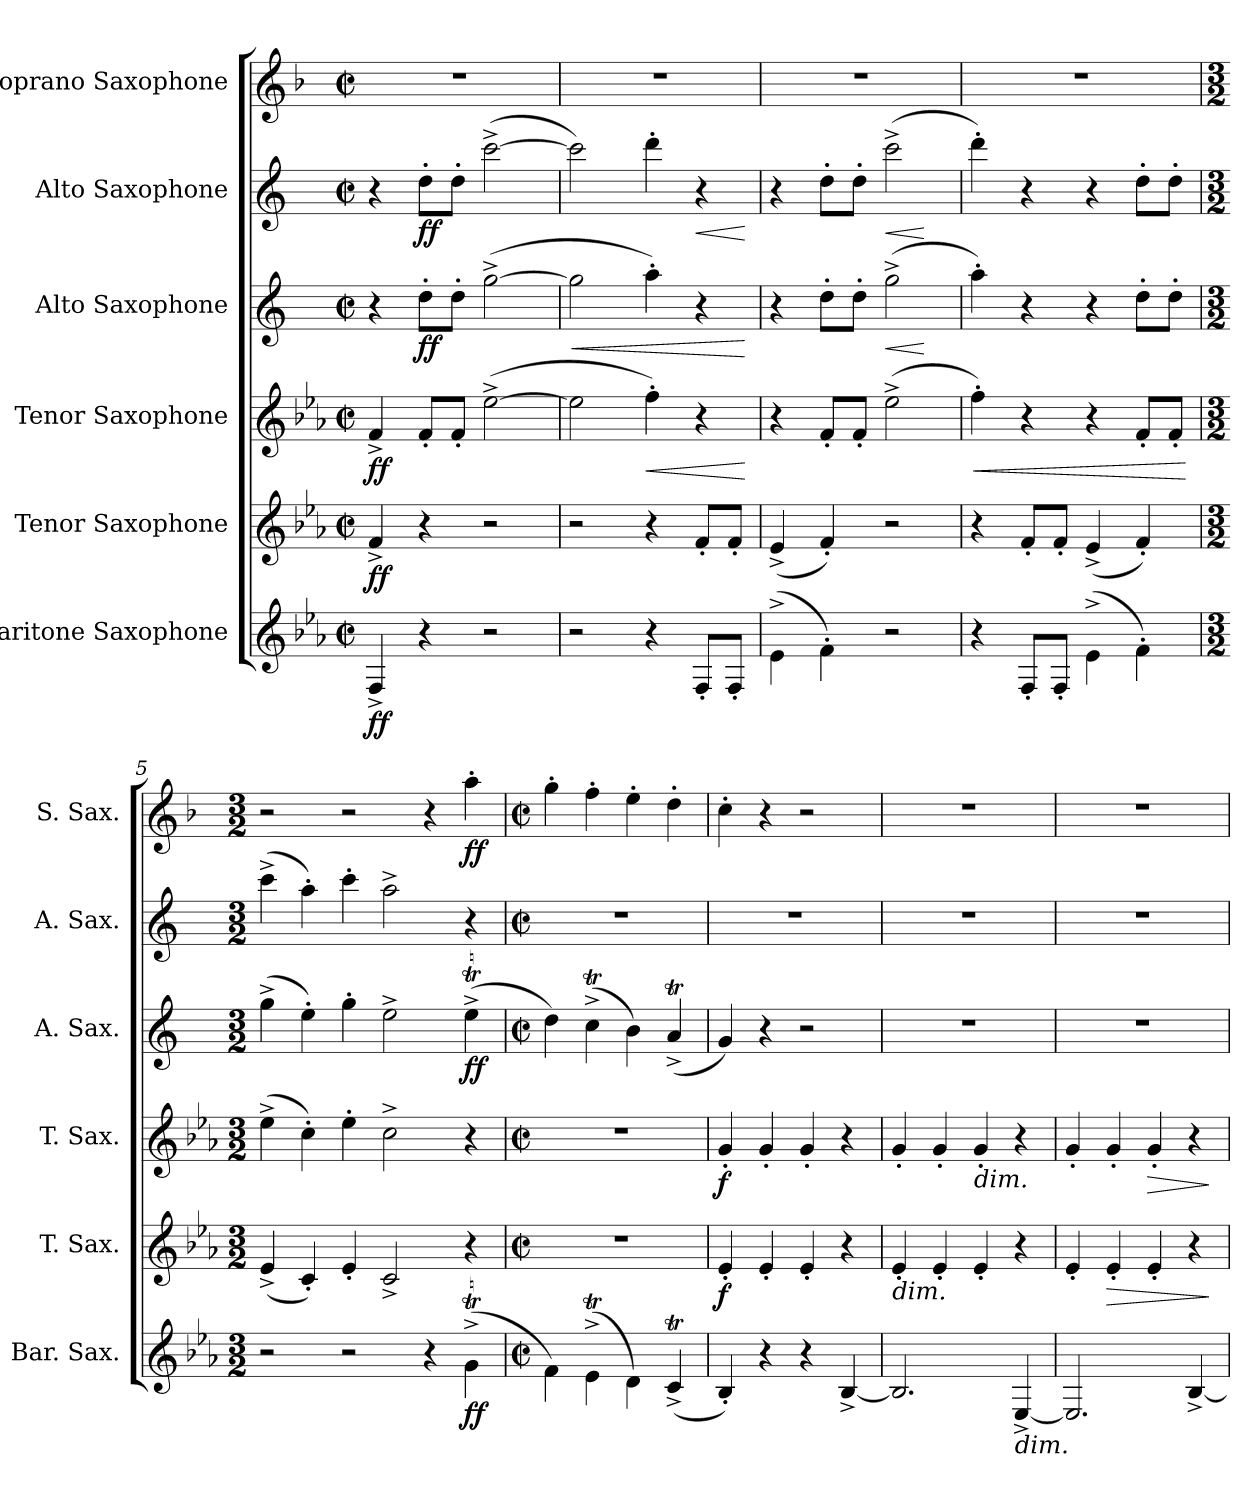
**kern	**dynam	**kern	**dynam	**kern	**dynam	**kern	**dynam	**kern	**dynam	**kern	**dynam
*part6	*part6	*part5	*part5	*part4	*part4	*part3	*part3	*part2	*part2	*part1	*part1
*staff6	*staff6	*staff5	*staff5	*staff4	*staff4	*staff3	*staff3	*staff2	*staff2	*staff1	*staff1
*I"Baritone Saxophone	*	*I"Tenor Saxophone	*	*I"Tenor Saxophone	*	*I"Alto Saxophone	*	*I"Alto Saxophone	*	*I"Soprano Saxophone	*
*I'Bar. Sax.	*	*I'T. Sax.	*	*I'T. Sax.	*	*I'A. Sax.	*	*I'A. Sax.	*	*I'S. Sax.	*
*clefG2	*	*clefG2	*	*clefG2	*	*clefG2	*	*clefG2	*	*clefG2	*
*ITrd12c21	*	*ITrd8c14	*	*ITrd8c14	*	*ITrd5c9	*	*ITrd5c9	*	*ITrd1c2	*
*k[b-e-a-]	*	*k[b-e-a-]	*	*k[b-e-a-]	*	*k[b-e-a-]	*	*k[b-e-a-]	*	*k[b-e-a-]	*
*M2/2	*	*M2/2	*	*M2/2	*	*M2/2	*	*M2/2	*	*M2/2	*
*met(c|)	*	*met(c|)	*	*met(c|)	*	*met(c|)	*	*met(c|)	*	*met(c|)	*
*MM304	*	*MM304	*	*MM304	*	*MM304	*	*MM304	*	*MM304	*
=1	=1	=1	=1	=1	=1	=1	=1	=1	=1	=1	=1
!	!LO:DY:b	!	!LO:DY:b	!	!LO:DY:b	!	!	!	!	!	!
4FF^/	ff	4F^/	ff	4F^/	ff	4r	.	4r	.	1r	.
!	!	!	!	!	!	!	!LO:DY:b	!	!LO:DY:b	!	!
4r	.	4r	.	8F'/L	.	8f'\L	ff	8f'\L	ff	.	.
.	.	.	.	8F'/J	.	8f'\J	.	8f'\J	.	.	.
2r	.	2r	.	(>[2e-^\	.	(>[2b-^\	.	(<[2ee-^\	.	.	.
=2	=2	=2	=2	=2	=2	=2	=2	=2	=2	=2	=2
!	!	!	!	!	!	!	!LO:HP:b	!	!	!	!
2r	.	2r	.	2e-\]	.	2b-\]	<	2ee-\])	.	1r	.
!	!	!	!	!	!LO:HP:b	!	!	!	!	!	!
4r	.	4r	.	4f'\)	<	4cc'\)	.	4ff'\	.	.	.
!	!	!	!	!	!	!	!	!	!LO:HP:b	!	!
8FF'/L	.	8F'/L	.	4r	.	4r	.	4r	<	.	.
8FF'/J	.	8F'/J	.	.	.	.	.	.	.	.	.
.	.	.	.	.	[	.	[	.	[	.	.
=3	=3	=3	=3	=3	=3	=3	=3	=3	=3	=3	=3
(>4E-^\	.	(<4E-^/	.	4r	.	4r	.	4r	.	1r	.
4F'\)	.	4F'/)	.	8F'/L	.	8f'\L	.	8f'\L	.	.	.
.	.	.	.	8F'/J	.	8f'\J	.	8f'\J	.	.	.
!	!	!	!	!	!	!	!LO:HP:b	!	!LO:HP:b	!	!
2r	.	2r	.	(>2e-^\	.	(>2b-^\	<	(>2ee-^\	<	.	.
.	.	.	.	.	.	.	[	.	[	.	.
=4	=4	=4	=4	=4	=4	=4	=4	=4	=4	=4	=4
!	!	!	!	!	!LO:HP:b	!	!	!	!	!	!
4r	.	4r	.	4f'\)	<	4cc'\)	.	4ff'\)	.	1r	.
8FF'/L	.	8F'/L	.	4r	.	4r	.	4r	.	.	.
8FF'/J	.	8F'/J	.	.	.	.	.	.	.	.	.
(>4E-^\	.	(<4E-^/	.	4r	.	4r	.	4r	.	.	.
4F'\)	.	4F'/)	.	8F'/L	.	8f'\L	.	8f'\L	.	.	.
.	.	.	.	8F'/J	.	8f'\J	.	8f'\J	.	.	.
.	.	.	.	.	[	.	.	.	.	.	.
=5	=5	=5	=5	=5	=5	=5	=5	=5	=5	=5	=5
*M3/2	*	*M3/2	*	*M3/2	*	*M3/2	*	*M3/2	*	*M3/2	*
2r	.	(<4E-^/	.	(>4e-^\	.	(>4b-^\	.	(>4ee-^\	.	2r	.
.	.	4C'/)	.	4c'\)	.	4g'\)	.	4cc'\)	.	.	.
2r	.	4E-'/	.	4e-'\	.	4b-'\	.	4ee-'\	.	2r	.
.	.	2C^/	.	2c^\	.	2g^\	.	2cc^\	.	.	.
4r	.	.	.	.	.	.	.	.	.	4r	.
!	!LO:DY:b	!	!	!	!	!	!LO:DY:b	!	!	!	!LO:DY:b
(>4GT^\	ff	4r	.	4r	.	(>4gT^\	ff	4r	.	4gg'\	ff
=6	=6	=6	=6	=6	=6	=6	=6	=6	=6	=6	=6
*M2/2	*	*M2/2	*	*M2/2	*	*M2/2	*	*M2/2	*	*M2/2	*
*met(c|)	*	*met(c|)	*	*met(c|)	*	*met(c|)	*	*met(c|)	*	*met(c|)	*
4F\)	.	1r	.	1r	.	4f\)	.	1r	.	4ff'\	.
(>4E-T^\	.	.	.	.	.	(>4e-T^\	.	.	.	4ee-'\	.
4D\)	.	.	.	.	.	4d\)	.	.	.	4dd'\	.
(<4CT^/	.	.	.	.	.	(<4cT^/	.	.	.	4cc'\	.
!!LO:PB:g=z
=7	=7	=7	=7	=7	=7	=7	=7	=7	=7	=7	=7
!	!	!	!LO:DY:b	!	!LO:DY:b	!	!	!	!	!	!
4BB-'/)	.	4E-'/	f	4G'/	f	4B-/)	.	1r	.	4b-'\	.
4r	.	4E-'/	.	4G'/	.	4r	.	.	.	4r	.
4r	.	4E-'/	.	4G'/	.	2r	.	.	.	2r	.
[4BB-^/	.	4r	.	4r	.	.	.	.	.	.	.
=8	=8	=8	=8	=8	=8	=8	=8	=8	=8	=8	=8
!	!	!LO:TX:b:i:t=dim.	!	!	!	!	!	!	!	!	!
2.BB-/]	.	4E-'/	.	4G'/	.	1r	.	1r	.	1r	.
.	.	4E-'/	.	4G'/	.	.	.	.	.	.	.
!	!	!	!	!LO:TX:b:i:t=dim.	!	!	!	!	!	!	!
.	.	4E-'/	.	4G'/	.	.	.	.	.	.	.
!LO:TX:b:i:t=dim.	!	!	!	!	!	!	!	!	!	!	!
[4EE-^/	.	4r	.	4r	.	.	.	.	.	.	.
=9	=9	=9	=9	=9	=9	=9	=9	=9	=9	=9	=9
2.EE-/]	.	4E-'/	.	4G'/	.	1r	.	1r	.	1r	.
!	!	!	!LO:HP:b	!	!	!	!	!	!	!	!
.	.	4E-'/	>	4G'/	.	.	.	.	.	.	.
!	!	!	!	!	!LO:HP:b	!	!	!	!	!	!
.	.	4E-'/	.	4G'/	>	.	.	.	.	.	.
[4BB-^/	.	4r	.	4r	.	.	.	.	.	.	.
.	.	.	]	.	]	.	.	.	.	.	.
=	=	=	=	=	=	=	=	=	=	=	=
*-	*-	*-	*-	*-	*-	*-	*-	*-	*-	*-	*-
